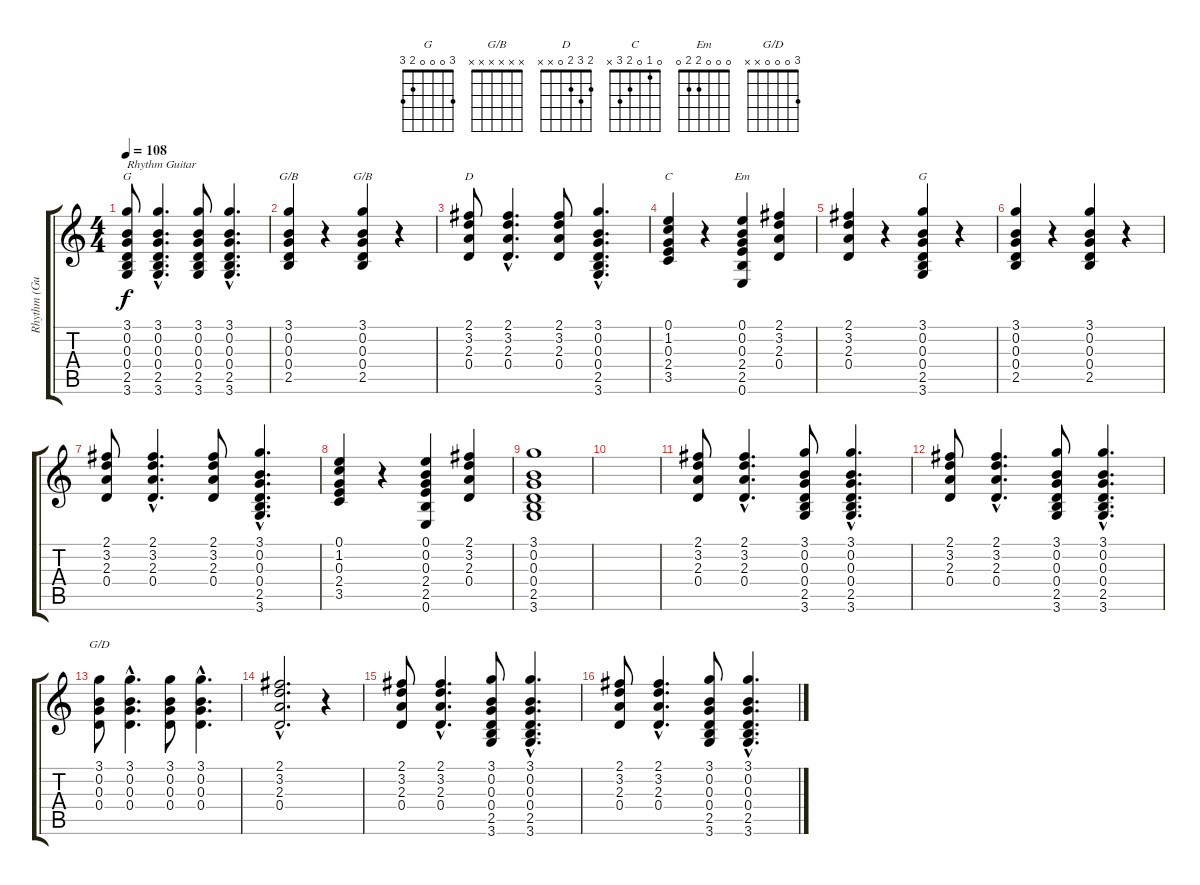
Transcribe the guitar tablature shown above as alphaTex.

\track ("Rhythm (Guitar)" "Rhythm (Gu") {instrument electricguitarjazz}
\staff {score tabs}
\tuning (E4 B3 G3 D3 A2 E2) {hide}
\chord ("G" x x x x x x) {firstfret 0}
\chord ("G/B" 3 0 0 0 2 x)
\chord ("G/B" x x x x x x) {firstfret 0}
\chord ("D" 2 3 2 0 x x)
\chord ("C" 0 1 0 2 3 x)
\chord ("Em" 0 0 0 2 2 0)
\chord ("G" 3 0 0 0 2 3)
\chord ("G/D" 3 0 0 0 x x)
\ts (4 4)
\tempo 108
\clef g2
\ks c
(3.1 0.2 0.3 0.4 2.5 3.6).8{ch "G" txt "Rhythm Guitar" dy f instrument electricguitarjazz} (3.1{hac} 0.2{hac} 0.3{hac} 0.4{hac} 2.5{hac} 3.6{hac}).4{d} (3.1 0.2 0.3 0.4 2.5 3.6).8 (3.1{hac} 0.2{hac} 0.3{hac} 0.4{hac} 2.5{hac} 3.6{hac}).4{d} |
(3.1 0.2 0.3 0.4 2.5).4{ch "G/B"} r.4 (3.1 0.2 0.3 0.4 2.5).4{ch "G/B"} r.4 |
(2.1 3.2 2.3 0.4).8{ch "D"} (2.1{hac} 3.2{hac} 2.3{hac} 0.4{hac}).4{d} (2.1 3.2 2.3 0.4).8 (3.1{hac} 0.2{hac} 0.3{hac} 0.4{hac} 2.5{hac} 3.6{hac}).4{d} |
(0.1 1.2 0.3 2.4 3.5).4{ch "C"} r.4 (0.1 0.2 0.3 2.4 2.5 0.6).4{ch "Em"} (2.1 3.2 2.3 0.4).4 |
(2.1 3.2 2.3 0.4).4 r.4 (3.1 0.2 0.3 0.4 2.5 3.6).4{ch "G"} r.4 |
(3.1 0.2 0.3 0.4 2.5).4 r.4 (3.1 0.2 0.3 0.4 2.5).4 r.4 |
(2.1 3.2 2.3 0.4).8 (2.1{hac} 3.2{hac} 2.3{hac} 0.4{hac}).4{d} (2.1 3.2 2.3 0.4).8 (3.1{hac} 0.2{hac} 0.3{hac} 0.4{hac} 2.5{hac} 3.6{hac}).4{d} |
(0.1 1.2 0.3 2.4 3.5).4 r.4 (0.1 0.2 0.3 2.4 2.5 0.6).4 (2.1 3.2 2.3 0.4).4 |
(3.1 0.2 0.3 0.4 2.5 3.6).1 |
|
(2.1 3.2 2.3 0.4).8 (2.1{hac} 3.2{hac} 2.3{hac} 0.4{hac}).4{d} (3.1 0.2 0.3 0.4 2.5 3.6).8 (3.1{hac} 0.2{hac} 0.3{hac} 0.4{hac} 2.5{hac} 3.6{hac}).4{d} |
(2.1 3.2 2.3 0.4).8 (2.1{hac} 3.2{hac} 2.3{hac} 0.4{hac}).4{d} (3.1 0.2 0.3 0.4 2.5 3.6).8 (3.1{hac} 0.2{hac} 0.3{hac} 0.4{hac} 2.5{hac} 3.6{hac}).4{d} |
(3.1 0.2 0.3 0.4).8{ch "G/D"} (3.1{hac} 0.2{hac} 0.3{hac} 0.4{hac}).4{d} (3.1 0.2 0.3 0.4).8 (3.1{hac} 0.2{hac} 0.3{hac} 0.4{hac}).4{d} |
(2.1{hac} 3.2{hac} 2.3{hac} 0.4{hac}).2{d} r.4 |
(2.1 3.2 2.3 0.4).8 (2.1{hac} 3.2{hac} 2.3{hac} 0.4{hac}).4{d} (3.1 0.2 0.3 0.4 2.5 3.6).8 (3.1{hac} 0.2{hac} 0.3{hac} 0.4{hac} 2.5{hac} 3.6{hac}).4{d} |
(2.1 3.2 2.3 0.4).8 (2.1{hac} 3.2{hac} 2.3{hac} 0.4{hac}).4{d} (3.1 0.2 0.3 0.4 2.5 3.6).8 (3.1{hac} 0.2{hac} 0.3{hac} 0.4{hac} 2.5{hac} 3.6{hac}).4{d}
